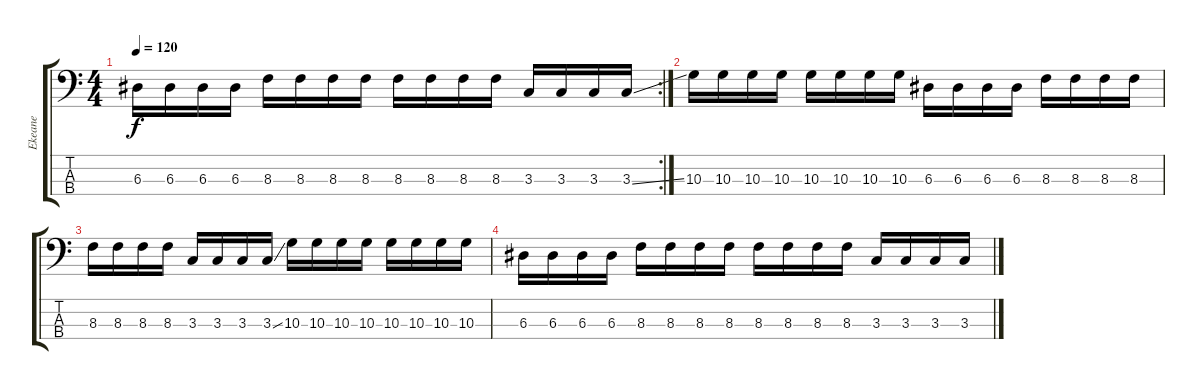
\track ("Ekeane" "Ekeane") {instrument electricbassfinger}
\staff {score tabs}
\tuning (G2 D2 A1 E1) {hide}
\rc 2
\ts (4 4)
\tempo 120
\clef f4
\ks c
6.3.16{dy f} 6.3.16 6.3.16 6.3.16 8.3.16 8.3.16 8.3.16 8.3.16 8.3.16 8.3.16 8.3.16 8.3.16 3.3.16 3.3.16 3.3.16 3.3{ss}.16 |
10.3.16 10.3.16 10.3.16 10.3.16 10.3.16 10.3.16 10.3.16 10.3.16 6.3.16 6.3.16 6.3.16 6.3.16 8.3.16 8.3.16 8.3.16 8.3.16 |
8.3.16 8.3.16 8.3.16 8.3.16 3.3.16 3.3.16 3.3.16 3.3{ss}.16 10.3.16 10.3.16 10.3.16 10.3.16 10.3.16 10.3.16 10.3.16 10.3.16 |
6.3.16 6.3.16 6.3.16 6.3.16 8.3.16 8.3.16 8.3.16 8.3.16 8.3.16 8.3.16 8.3.16 8.3.16 3.3.16 3.3.16 3.3.16 3.3.16
